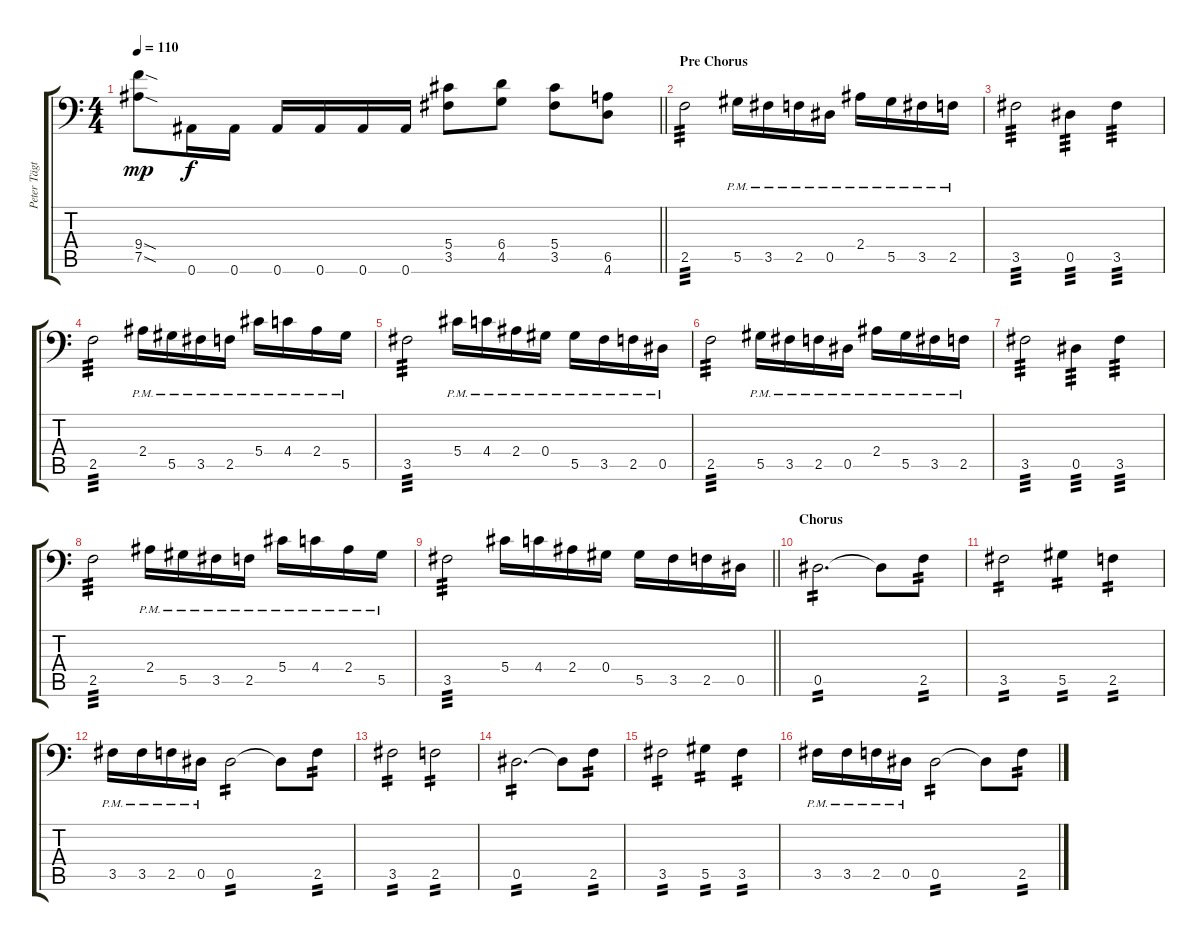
\track ("Peter Tägtgren (Rythm 1)" "Peter Tägt") {instrument distortionguitar}
\staff {score tabs}
\tuning (Bb3 F3 Db3 Ab2 Eb2 Bb1) {hide}
\ts (4 4)
\tempo 110
\clef f4
\barLineRight lightlight
\ks c
(9.4{sod} 7.5{sod}).8{dy mp} 0.6.16{dy f} 0.6.16 0.6.16 0.6.16 0.6.16 0.6.16 (5.4 3.5).8 (6.4 4.5).8 (5.4 3.5).8 (6.5 4.6).8 |
\section ("" "Pre Chorus")
2.5.2{tp 3} 5.5{pm}.16 3.5{pm}.16 2.5{pm}.16 0.5{pm}.16 2.4{pm}.16 5.5{pm}.16 3.5{pm}.16 2.5{pm}.16 |
3.5.2{tp 3} 0.5.4{tp 3} 3.5.4{tp 3} |
2.5.2{tp 3} 2.4{pm}.16 5.5{pm}.16 3.5{pm}.16 2.5{pm}.16 5.4{pm}.16 4.4{pm}.16 2.4{pm}.16 5.5{pm}.16 |
3.5.2{tp 3} 5.4{pm}.16 4.4{pm}.16 2.4{pm}.16 0.4{pm}.16 5.5{pm}.16 3.5{pm}.16 2.5{pm}.16 0.5{pm}.16 |
2.5.2{tp 3} 5.5{pm}.16 3.5{pm}.16 2.5{pm}.16 0.5{pm}.16 2.4{pm}.16 5.5{pm}.16 3.5{pm}.16 2.5{pm}.16 |
3.5.2{tp 3} 0.5.4{tp 3} 3.5.4{tp 3} |
2.5.2{tp 3} 2.4{pm}.16 5.5{pm}.16 3.5{pm}.16 2.5{pm}.16 5.4{pm}.16 4.4{pm}.16 2.4{pm}.16 5.5{pm}.16 |
\barLineRight lightlight
3.5.2{tp 3} 5.4.16 4.4.16 2.4.16 0.4.16 5.5.16 3.5.16 2.5.16 0.5.16 |
\section ("" "Chorus ")
0.5.2{d tp 2} 0.5{t}.8 2.5.8{tp 2} |
3.5.2{tp 2} 5.5.4{tp 2} 2.5.4{tp 2} |
3.5{pm}.16 3.5{pm}.16 2.5{pm}.16 0.5{pm}.16 0.5.2{tp 2} 0.5{t}.8 2.5.8{tp 2} |
3.5.2{tp 2} 2.5.2{tp 2} |
0.5.2{d tp 2} 0.5{t}.8 2.5.8{tp 2} |
3.5.2{tp 2} 5.5.4{tp 2} 3.5.4{tp 2} |
3.5{pm}.16 3.5{pm}.16 2.5{pm}.16 0.5{pm}.16 0.5.2{tp 2} 0.5{t}.8 2.5.8{tp 2}
